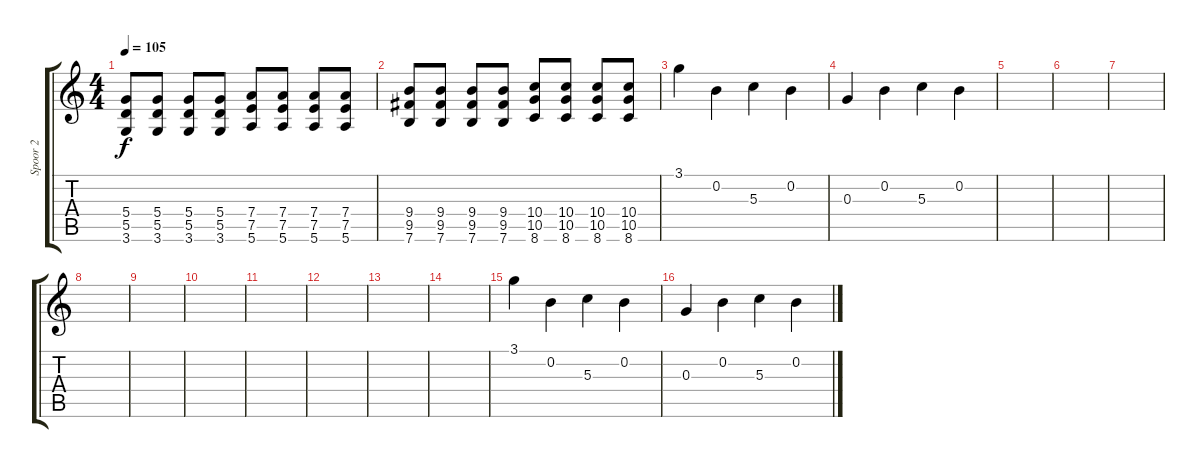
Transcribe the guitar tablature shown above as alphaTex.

\track ("Spoor 2" "Spoor 2") {instrument overdrivenguitar}
\staff {score tabs}
\tuning (E4 B3 G3 D3 A2 E2) {hide}
\ts (4 4)
\tempo 105
\clef g2
\ks c
(5.4 5.5 3.6).8{dy f} (5.4 5.5 3.6).8 (5.4 5.5 3.6).8 (5.4 5.5 3.6).8 (7.4 7.5 5.6).8 (7.4 7.5 5.6).8 (7.4 7.5 5.6).8 (7.4 7.5 5.6).8 |
(9.4 9.5 7.6).8 (9.4 9.5 7.6).8 (9.4 9.5 7.6).8 (9.4 9.5 7.6).8 (10.4 10.5 8.6).8 (10.4 10.5 8.6).8 (10.4 10.5 8.6).8 (10.4 10.5 8.6).8 |
3.1.4 0.2.4 5.3.4 0.2.4 |
0.3.4 0.2.4 5.3.4 0.2.4 |
|
|
|
|
|
|
|
|
|
|
3.1.4 0.2.4 5.3.4 0.2.4 |
0.3.4 0.2.4 5.3.4 0.2.4
